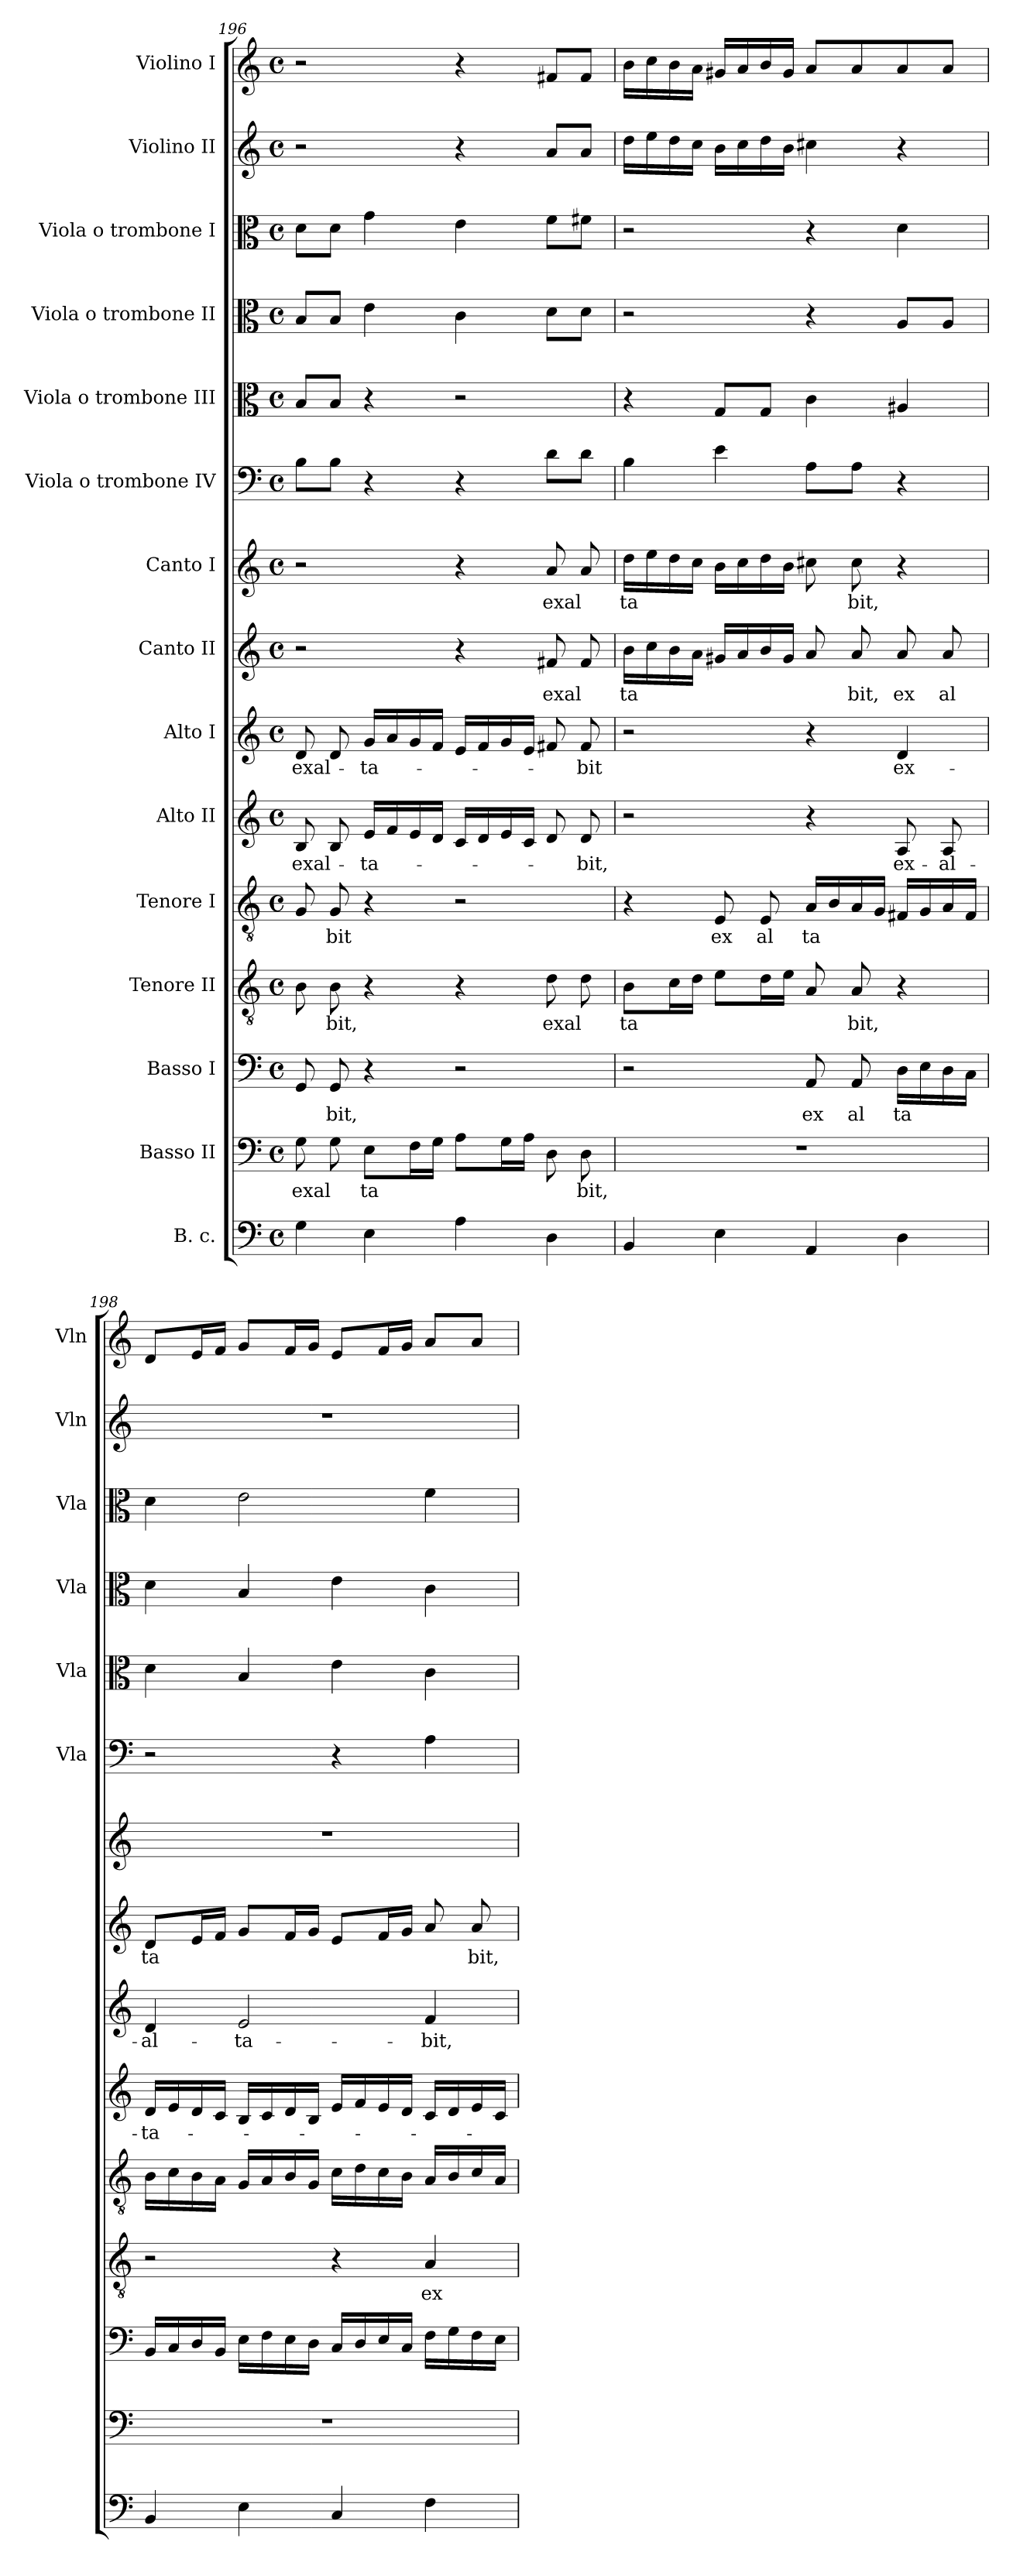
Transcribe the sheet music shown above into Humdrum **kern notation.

**kern	**kern	**text	**kern	**text	**kern	**text	**kern	**text	**kern	**text	**kern	**text	**kern	**text	**kern	**text	**kern	**kern	**kern	**kern	**kern	**kern
*part15	*part14	*part14	*part13	*part13	*part12	*part12	*part11	*part11	*part10	*part10	*part9	*part9	*part8	*part8	*part7	*part7	*part6	*part5	*part4	*part3	*part2	*part1
*staff15	*staff14	*staff14	*staff13	*staff13	*staff12	*staff12	*staff11	*staff11	*staff10	*staff10	*staff9	*staff9	*staff8	*staff8	*staff7	*staff7	*staff6	*staff5	*staff4	*staff3	*staff2	*staff1
*I"B. c.	*I"Basso II	*	*I"Basso I	*	*I"Tenore II	*	*I"Tenore I	*	*I"Alto II	*	*I"Alto I	*	*I"Canto II	*	*I"Canto I	*	*I"Viola o trombone IV	*I"Viola o trombone III	*I"Viola o trombone II	*I"Viola o trombone I	*I"Violino II	*I"Violino I
*	*	*	*	*	*	*	*	*	*	*	*	*	*	*	*	*	*I'Vla	*I'Vla	*I'Vla	*I'Vla	*I'Vln	*I'Vln
!!LO:PB:g=z
*clefF4	*clefF4	*	*clefF4	*	*clefGv2	*	*clefGv2	*	*clefG2	*	*clefG2	*	*clefG2	*	*clefG2	*	*clefF4	*clefC3	*clefC3	*clefC3	*clefG2	*clefG2
*k[]	*k[]	*	*k[]	*	*k[]	*	*k[]	*	*k[]	*	*k[]	*	*k[]	*	*k[]	*	*k[]	*k[]	*k[]	*k[]	*k[]	*k[]
*M4/4	*M4/4	*	*M4/4	*	*M4/4	*	*M4/4	*	*M4/4	*	*M4/4	*	*M4/4	*	*M4/4	*	*M4/4	*M4/4	*M4/4	*M4/4	*M4/4	*M4/4
*met(c)	*met(c)	*	*met(c)	*	*met(c)	*	*met(c)	*	*met(c)	*	*met(c)	*	*met(c)	*	*met(c)	*	*met(c)	*met(c)	*met(c)	*met(c)	*met(c)	*met(c)
=196	=196	=196	=196	=196	=196	=196	=196	=196	=196	=196	=196	=196	=196	=196	=196	=196	=196	=196	=196	=196	=196	=196
!	!	!LO:LY:b	!	!	!	!	!	!	!	!LO:LY:b	!	!LO:LY:b	!	!	!	!	!	!	!	!	!	!
4G\	8G\	exal	8GG/	.	8B\	.	8G/	.	8B/	exal-	8d/	exal-	2r	.	2r	.	8B\L	8B/L	8B/L	8d\L	2r	2r
!	!	!	!	!LO:LY:b	!	!LO:LY:b	!	!LO:LY:b	!	!	!	!	!	!	!	!	!	!	!	!	!	!
.	8G\	.	8GG/	bit,	8B\	bit,	8G/	bit	8B/	.	8d/	.	.	.	.	.	8B\J	8B/J	8B/J	8d\J	.	.
!	!	!LO:LY:b	!	!	!	!	!	!	!	!LO:LY:b	!	!LO:LY:b	!	!	!	!	!	!	!	!	!	!
4E\	8E\L	ta	4r	.	4r	.	4r	.	16e/LL	-ta-	16g/LL	-ta-	.	.	.	.	4r	4r	4e\	4g\	.	.
.	.	.	.	.	.	.	.	.	16f/	.	16a/	.	.	.	.	.	.	.	.	.	.	.
.	16F\L	.	.	.	.	.	.	.	16e/	.	16g/	.	.	.	.	.	.	.	.	.	.	.
.	16G\JJ	.	.	.	.	.	.	.	16d/JJ	.	16f/JJ	.	.	.	.	.	.	.	.	.	.	.
4A\	8A\L	.	2r	.	4r	.	2r	.	16c/LL	.	16e/LL	.	4r	.	4r	.	4r	2r	4c\	4e\	4r	4r
.	.	.	.	.	.	.	.	.	16d/	.	16f/	.	.	.	.	.	.	.	.	.	.	.
.	16G\L	.	.	.	.	.	.	.	16e/	.	16g/	.	.	.	.	.	.	.	.	.	.	.
.	16A\JJ	.	.	.	.	.	.	.	16c/JJ	.	16e/JJ	.	.	.	.	.	.	.	.	.	.	.
!	!	!	!	!	!	!LO:LY:b	!	!	!	!	!	!	!	!LO:LY:b	!	!LO:LY:b	!	!	!	!	!	!
4D\	8D\	.	.	.	8d\	exal	.	.	8d/	.	8f#X/	.	8f#X/	exal	8a/	exal	8d\L	.	8d\L	8f\L	8a/L	8f#X/L
!	!	!LO:LY:b	!	!	!	!	!	!	!	!LO:LY:b	!	!LO:LY:b	!	!	!	!	!	!	!	!	!	!
.	8D\	bit,	.	.	8d\	.	.	.	8d/	-bit,	8f#/	-bit	8f#/	.	8a/	.	8d\J	.	8d\J	8f#X\J	8a/J	8f#/J
=197	=197	=197	=197	=197	=197	=197	=197	=197	=197	=197	=197	=197	=197	=197	=197	=197	=197	=197	=197	=197	=197	=197
!	!	!	!	!	!	!LO:LY:b	!	!	!	!	!	!	!	!LO:LY:b	!	!LO:LY:b	!	!	!	!	!	!
4BB/	1r	.	2r	.	8B\L	ta	4r	.	2r	.	2r	.	16b\LL	ta	16dd\LL	ta	4B\	4r	2r	2r	16dd\LL	16b\LL
.	.	.	.	.	.	.	.	.	.	.	.	.	16cc\	.	16ee\	.	.	.	.	.	16ee\	16cc\
.	.	.	.	.	16c\L	.	.	.	.	.	.	.	16b\	.	16dd\	.	.	.	.	.	16dd\	16b\
.	.	.	.	.	16d\JJ	.	.	.	.	.	.	.	16a\JJ	.	16cc\JJ	.	.	.	.	.	16cc\JJ	16a\JJ
!	!	!	!	!	!	!	!	!LO:LY:b	!	!	!	!	!	!	!	!	!	!	!	!	!	!
4E\	.	.	.	.	8e\L	.	8E/	ex	.	.	.	.	16g#X/LL	.	16b\LL	.	4e\	8G/L	.	.	16b\LL	16g#X/LL
.	.	.	.	.	.	.	.	.	.	.	.	.	16a/	.	16cc\	.	.	.	.	.	16cc\	16a/
!	!	!	!	!	!	!	!	!LO:LY:b	!	!	!	!	!	!	!	!	!	!	!	!	!	!
.	.	.	.	.	16d\L	.	8E/	al	.	.	.	.	16b/	.	16dd\	.	.	8G/J	.	.	16dd\	16b/
.	.	.	.	.	16e\JJ	.	.	.	.	.	.	.	16g#/JJ	.	16b\JJ	.	.	.	.	.	16b\JJ	16g#/JJ
!	!	!	!	!LO:LY:b	!	!	!	!LO:LY:b	!	!	!	!	!	!	!	!	!	!	!	!	!	!
4AA/	.	.	8AA/	ex	8A/	.	16A/LL	ta	4r	.	4r	.	8a/	.	8cc#X\	.	8A\L	4c\	4r	4r	4cc#X\	8a/L
.	.	.	.	.	.	.	16B/	.	.	.	.	.	.	.	.	.	.	.	.	.	.	.
!	!	!	!	!LO:LY:b	!	!LO:LY:b	!	!	!	!	!	!	!	!LO:LY:b	!	!LO:LY:b	!	!	!	!	!	!
.	.	.	8AA/	al	8A/	bit,	16A/	.	.	.	.	.	8a/	bit,	8cc#\	bit,	8A\J	.	.	.	.	8a/
.	.	.	.	.	.	.	16G/JJ	.	.	.	.	.	.	.	.	.	.	.	.	.	.	.
!	!	!	!	!LO:LY:b	!	!	!	!	!	!LO:LY:b	!	!LO:LY:b	!	!LO:LY:b	!	!	!	!	!	!	!	!
4D\	.	.	16D\LL	ta	4r	.	16F#X/LL	.	8A/	ex-	4d/	ex-	8a/	ex	4r	.	4r	4A#X/	8A/L	4d\	4r	8a/
.	.	.	16E\	.	.	.	16G/	.	.	.	.	.	.	.	.	.	.	.	.	.	.	.
!	!	!	!	!	!	!	!	!	!	!LO:LY:b	!	!	!	!LO:LY:b	!	!	!	!	!	!	!	!
.	.	.	16D\	.	.	.	16A/	.	8A/	-al-	.	.	8a/	al	.	.	.	.	8A/J	.	.	8a/J
.	.	.	16C\JJ	.	.	.	16F#/JJ	.	.	.	.	.	.	.	.	.	.	.	.	.	.	.
=198	=198	=198	=198	=198	=198	=198	=198	=198	=198	=198	=198	=198	=198	=198	=198	=198	=198	=198	=198	=198	=198	=198
!	!	!	!	!	!	!	!	!	!	!LO:LY:b	!	!LO:LY:b	!	!LO:LY:b	!	!	!	!	!	!	!	!
4BB/	1r	.	16BB/LL	.	2r	.	16B\LL	.	16d/LL	-ta-	4d/	-al-	8d/L	ta	1r	.	2r	4d\	4d\	4d\	1r	8d/L
.	.	.	16C/	.	.	.	16c\	.	16e/	.	.	.	.	.	.	.	.	.	.	.	.	.
.	.	.	16D/	.	.	.	16B\	.	16d/	.	.	.	16e/L	.	.	.	.	.	.	.	.	16e/L
.	.	.	16BB/JJ	.	.	.	16A\JJ	.	16c/JJ	.	.	.	16f/JJ	.	.	.	.	.	.	.	.	16f/JJ
!	!	!	!	!	!	!	!	!	!	!	!	!LO:LY:b	!	!	!	!	!	!	!	!	!	!
4E\	.	.	16E\LL	.	.	.	16G/LL	.	16B/LL	.	2e/	-ta-	8g/L	.	.	.	.	4B/	4B/	2e\	.	8g/L
.	.	.	16F\	.	.	.	16A/	.	16c/	.	.	.	.	.	.	.	.	.	.	.	.	.
.	.	.	16E\	.	.	.	16B/	.	16d/	.	.	.	16f/L	.	.	.	.	.	.	.	.	16f/L
.	.	.	16D\JJ	.	.	.	16G/JJ	.	16B/JJ	.	.	.	16g/JJ	.	.	.	.	.	.	.	.	16g/JJ
4C/	.	.	16C/LL	.	4r	.	16c\LL	.	16e/LL	.	.	.	8e/L	.	.	.	4r	4e\	4e\	.	.	8e/L
.	.	.	16D/	.	.	.	16d\	.	16f/	.	.	.	.	.	.	.	.	.	.	.	.	.
.	.	.	16E/	.	.	.	16c\	.	16e/	.	.	.	16f/L	.	.	.	.	.	.	.	.	16f/L
.	.	.	16C/JJ	.	.	.	16B\JJ	.	16d/JJ	.	.	.	16g/JJ	.	.	.	.	.	.	.	.	16g/JJ
!	!	!	!	!	!	!LO:LY:b	!	!	!	!	!	!LO:LY:b	!	!	!	!	!	!	!	!	!	!
4F\	.	.	16F\LL	.	4A/	ex	16A/LL	.	16c/LL	.	4f/	-bit,	8a/	.	.	.	4A\	4c\	4c\	4f\	.	8a/L
.	.	.	16G\	.	.	.	16B/	.	16d/	.	.	.	.	.	.	.	.	.	.	.	.	.
!	!	!	!	!	!	!	!	!	!	!	!	!	!	!LO:LY:b	!	!	!	!	!	!	!	!
.	.	.	16F\	.	.	.	16c/	.	16e/	.	.	.	8a/	bit,	.	.	.	.	.	.	.	8a/J
.	.	.	16E\JJ	.	.	.	16A/JJ	.	16c/JJ	.	.	.	.	.	.	.	.	.	.	.	.	.
=	=	=	=	=	=	=	=	=	=	=	=	=	=	=	=	=	=	=	=	=	=	=
*-	*-	*-	*-	*-	*-	*-	*-	*-	*-	*-	*-	*-	*-	*-	*-	*-	*-	*-	*-	*-	*-	*-
